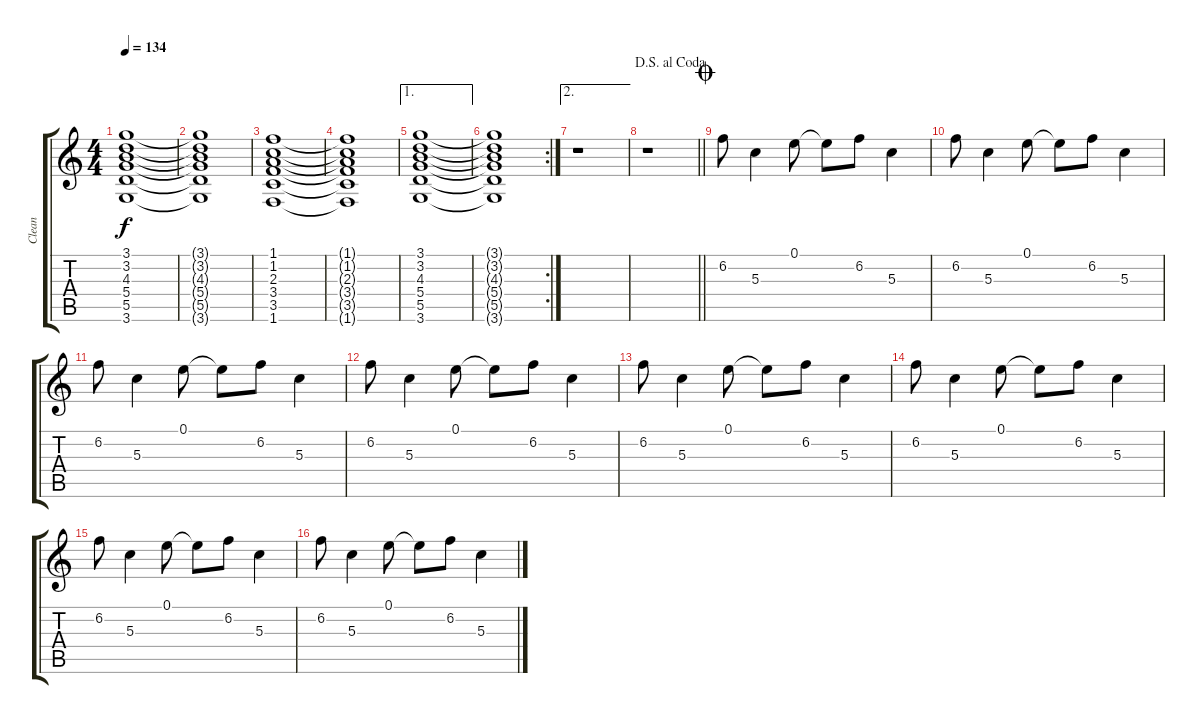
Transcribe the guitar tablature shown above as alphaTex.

\track ("Clean" "Clean") {instrument electricguitarclean}
\staff {score tabs}
\tuning (E4 B3 G3 D3 A2 E2) {hide}
\ts (4 4)
\tempo 134
\clef g2
\ks c
(3.1 3.2 4.3 5.4 5.5 3.6).1{dy f} |
(3.1{t} 3.2{t} 4.3{t} 5.4{t} 5.5{t} 3.6{t}).1 |
(1.1 1.2 2.3 3.4 3.5 1.6).1 |
(1.1{t} 1.2{t} 2.3{t} 3.4{t} 3.5{t} 1.6{t}).1 |
\ae 1
(3.1 3.2 4.3 5.4 5.5 3.6).1 |
\rc 2
(3.1{t} 3.2{t} 4.3{t} 5.4{t} 5.5{t} 3.6{t}).1 |
\ae 2
r.1 |
\jump dalsegnoalcoda
\barLineRight lightlight
r.1 |
\jump coda
6.2.8 5.3.4 0.1.8 0.1{t}.8 6.2.8 5.3.4 |
6.2.8 5.3.4 0.1.8 0.1{t}.8 6.2.8 5.3.4 |
6.2.8 5.3.4 0.1.8 0.1{t}.8 6.2.8 5.3.4 |
6.2.8 5.3.4 0.1.8 0.1{t}.8 6.2.8 5.3.4 |
6.2.8 5.3.4 0.1.8 0.1{t}.8 6.2.8 5.3.4 |
6.2.8 5.3.4 0.1.8 0.1{t}.8 6.2.8 5.3.4 |
6.2.8 5.3.4 0.1.8 0.1{t}.8 6.2.8 5.3.4 |
6.2.8 5.3.4 0.1.8 0.1{t}.8 6.2.8 5.3.4
